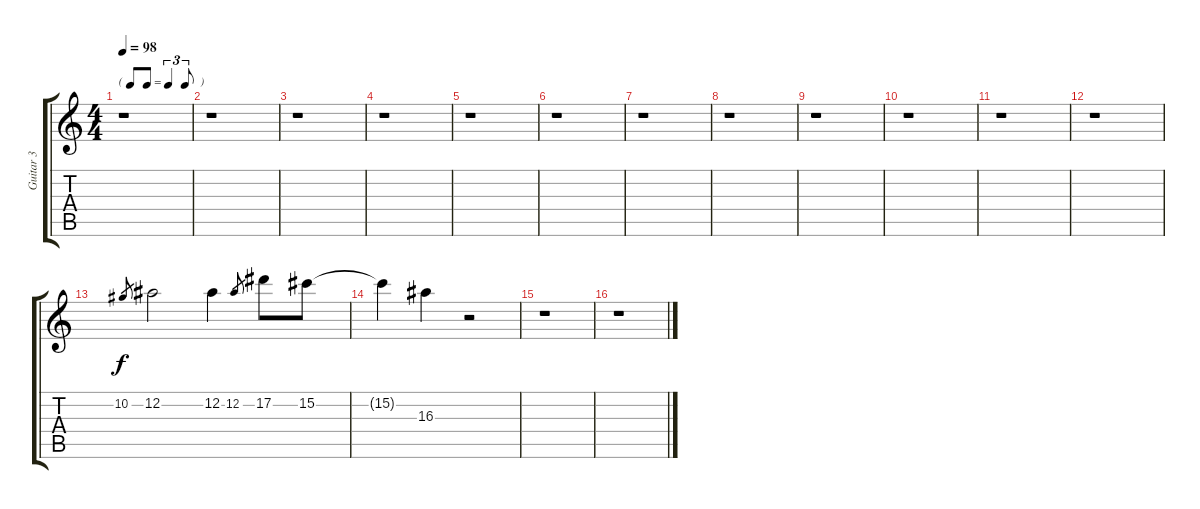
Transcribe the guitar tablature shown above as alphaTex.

\track ("Guitar 3" "Guitar 3") {instrument electricguitarclean}
\staff {score tabs}
\tuning (Eb4 Bb3 Gb3 Db3 Ab2 Eb2) {hide}
\ts (4 4)
\tf triplet8th
\tempo 98
\clef g2
\ks c
r.1{dy f} |
r.1 |
r.1 |
r.1 |
r.1 |
r.1 |
r.1 |
r.1 |
r.1 |
r.1 |
r.1 |
r.1 |
10.2.8{gr} 12.2.2 12.2.4 12.2.8{gr} 17.2.8 15.2.8 |
15.2{t}.4 16.3.4 r.2 |
r.1 |
r.1
